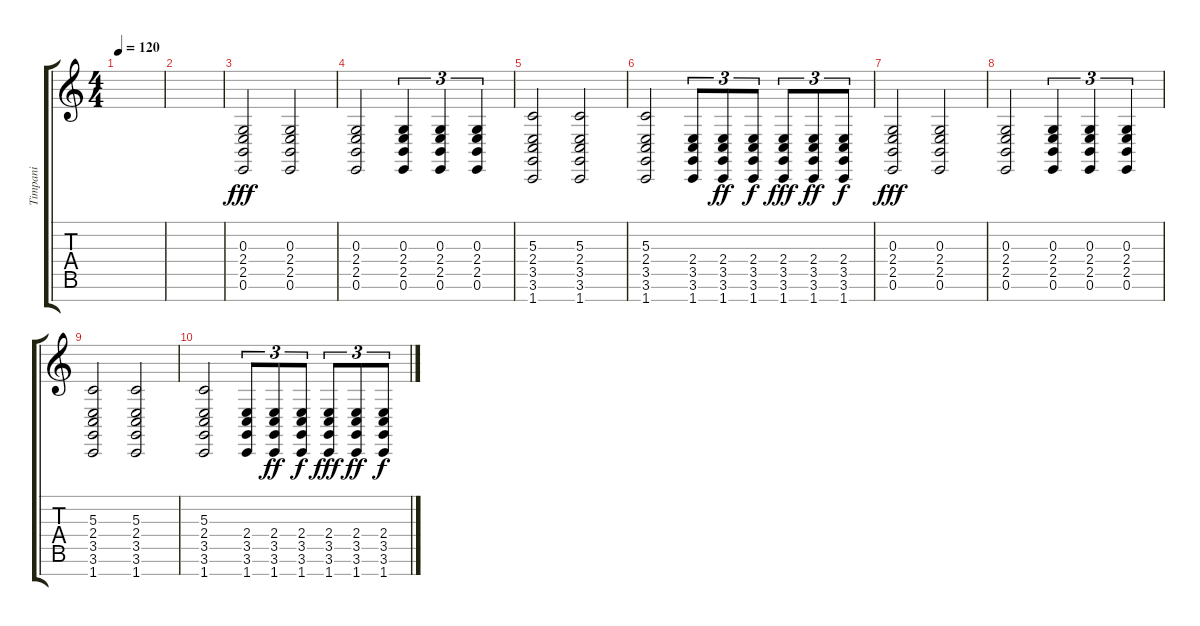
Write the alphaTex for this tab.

\track ("Timpani" "Timpani") {instrument timpani}
\staff {score tabs}
\tuning (E4 B3 G3 D3 A2 E2 B1) {hide}
\ts (4 4)
\tempo 120
\clef g2
\ks c
|
|
(0.3 2.4 2.5 0.6).2{dy fff} (0.3 2.4 2.5 0.6).2 |
(0.3 2.4 2.5 0.6).2 (0.3 2.4 2.5 0.6).4{tu (3 2) beam merge} (0.3 2.4 2.5 0.6).4{tu (3 2) beam merge} (0.3 2.4 2.5 0.6).4{tu (3 2)} |
(5.3 2.4 3.5 3.6 1.7).2{beam merge} (5.3 2.4 3.5 3.6 1.7).2 |
(5.3 2.4 3.5 3.6 1.7).2{beam merge} (2.4 3.5 3.6 1.7).8{tu (3 2)} (2.4 3.5 3.6 1.7).8{tu (3 2) dy ff beam merge} (2.4 3.5 3.6 1.7).8{tu (3 2) dy f} (2.4 3.5 3.6 1.7).8{tu (3 2) dy fff} (2.4 3.5 3.6 1.7).8{tu (3 2) dy ff beam merge} (2.4 3.5 3.6 1.7).8{tu (3 2) dy f} |
(0.3 2.4 2.5 0.6).2{dy fff} (0.3 2.4 2.5 0.6).2 |
(0.3 2.4 2.5 0.6).2 (0.3 2.4 2.5 0.6).4{tu (3 2) beam merge} (0.3 2.4 2.5 0.6).4{tu (3 2) beam merge} (0.3 2.4 2.5 0.6).4{tu (3 2)} |
(5.3 2.4 3.5 3.6 1.7).2{beam merge} (5.3 2.4 3.5 3.6 1.7).2 |
(5.3 2.4 3.5 3.6 1.7).2{beam merge} (2.4 3.5 3.6 1.7).8{tu (3 2)} (2.4 3.5 3.6 1.7).8{tu (3 2) dy ff beam merge} (2.4 3.5 3.6 1.7).8{tu (3 2) dy f} (2.4 3.5 3.6 1.7).8{tu (3 2) dy fff} (2.4 3.5 3.6 1.7).8{tu (3 2) dy ff beam merge} (2.4 3.5 3.6 1.7).8{tu (3 2) dy f}
